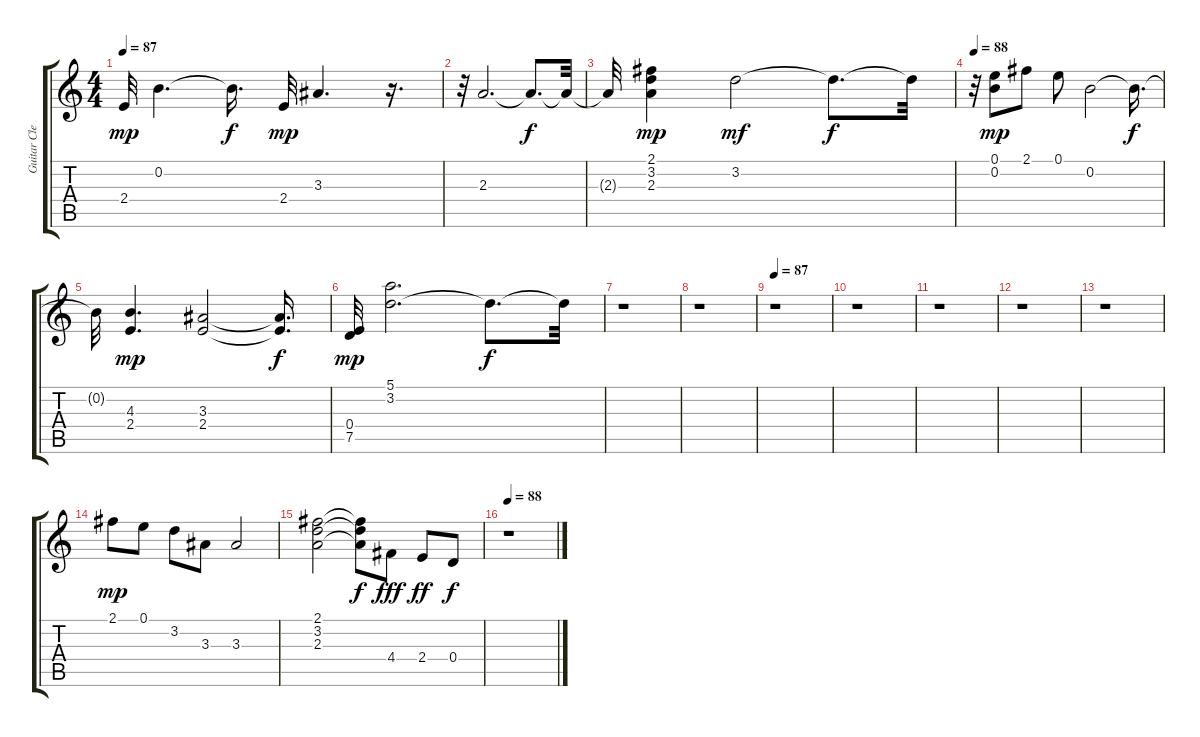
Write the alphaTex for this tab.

\track ("Guitar Clean" "Guitar Cle") {instrument electricguitarclean}
\staff {score tabs}
\tuning (E4 B3 G3 D3 A2 E2) {hide}
\ts (4 4)
\tempo 87
\clef g2
\ks c
2.4.32{dy mp} 0.2.4{d} 0.2{t}.16{d dy f} 2.4.32{dy mp} 3.3.4{d} r.16{d} |
r.32 2.3.2{d} 2.3{t}.8{d dy f} 2.3{t}.32 |
2.3{t}.32 (2.1 3.2 2.3).4{dy mp} 3.2.2{dy mf} 3.2{t}.8{d dy f} 3.2{t}.32 |
\tempo 88
r.32 (0.1 0.2).8{dy mp} 2.1.8 0.1.8 0.2.2 0.2{t}.16{d dy f} |
0.2{t}.32 (4.3 2.4).4{d dy mp} (3.3 2.4).2 (3.3{t} 2.4{t}).16{d dy f} |
(0.4 7.5).32{dy mp} (5.1 3.2).2{d} 3.2{t}.8{d dy f} 3.2{t}.32 |
r.1 |
r.1 |
\tempo 87
r.1 |
r.1 |
r.1 |
r.1 |
r.1 |
2.1.8{dy mp volume 11} 0.1.8 3.2.8 3.3.8 3.3.2 |
(2.1 3.2 2.3).2 (2.1{t} 3.2{t} 2.3{t}).8{dy f} 4.4.8{dy fff} 2.4.8{dy ff} 0.4.8{dy f} |
\tempo 88
r.1
